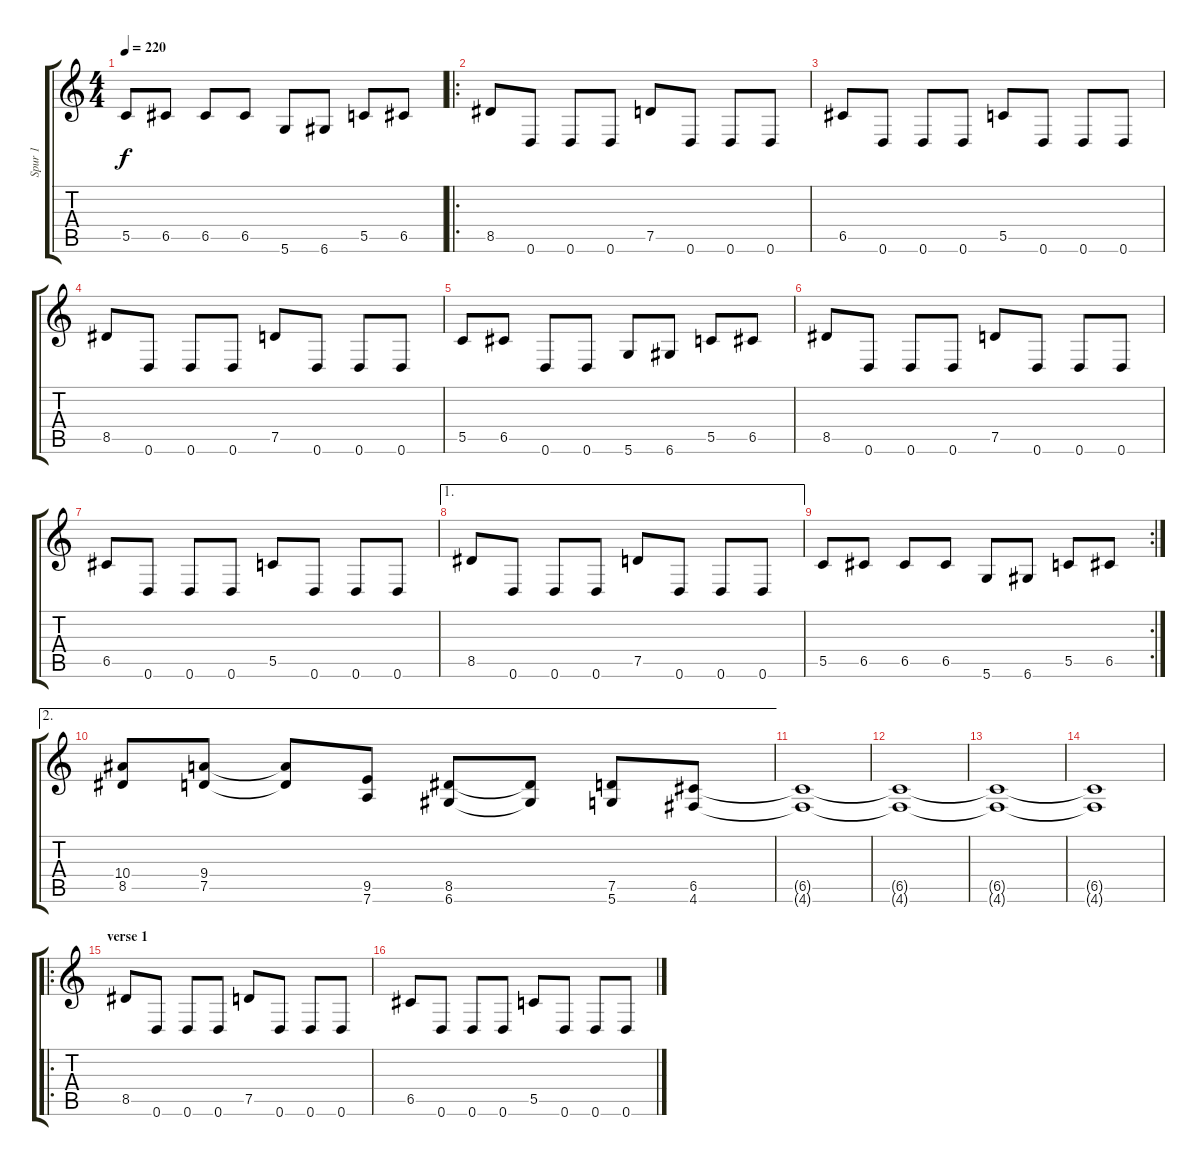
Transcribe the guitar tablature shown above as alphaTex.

\track ("Spur 1" "Spur 1") {instrument distortionguitar}
\staff {score tabs}
\tuning (D4 A3 F3 C3 G2 D2) {hide}
\ts (4 4)
\tempo 220
\clef g2
\ks c
5.5.8{dy f} 6.5.8 6.5.8 6.5.8 5.6.8 6.6.8 5.5.8 6.5.8 |
\ro
8.5.8 0.6.8 0.6.8 0.6.8 7.5.8 0.6.8 0.6.8 0.6.8 |
6.5.8 0.6.8 0.6.8 0.6.8 5.5.8 0.6.8 0.6.8 0.6.8 |
8.5.8 0.6.8 0.6.8 0.6.8 7.5.8 0.6.8 0.6.8 0.6.8 |
5.5.8 6.5.8 0.6.8 0.6.8 5.6.8 6.6.8 5.5.8 6.5.8 |
8.5.8 0.6.8 0.6.8 0.6.8 7.5.8 0.6.8 0.6.8 0.6.8 |
6.5.8 0.6.8 0.6.8 0.6.8 5.5.8 0.6.8 0.6.8 0.6.8 |
\ae 1
8.5.8 0.6.8 0.6.8 0.6.8 7.5.8 0.6.8 0.6.8 0.6.8 |
\rc 2
5.5.8 6.5.8 6.5.8 6.5.8 5.6.8 6.6.8 5.5.8 6.5.8 |
\ae 2
(10.4 8.5).8 (9.4 7.5).8 (9.4{t} 7.5{t}).8 (9.5 7.6).8 (8.5 6.6).8 (8.5{t} 6.6{t}).8 (7.5 5.6).8 (6.5 4.6).8 |
(6.5{t} 4.6{t}).1 |
(6.5{t} 4.6{t}).1 |
(6.5{t} 4.6{t}).1 |
(6.5{t} 4.6{t}).1 |
\ro
\section ("" "verse 1")
8.5.8 0.6.8 0.6.8 0.6.8 7.5.8 0.6.8 0.6.8 0.6.8 |
6.5.8 0.6.8 0.6.8 0.6.8 5.5.8 0.6.8 0.6.8 0.6.8
